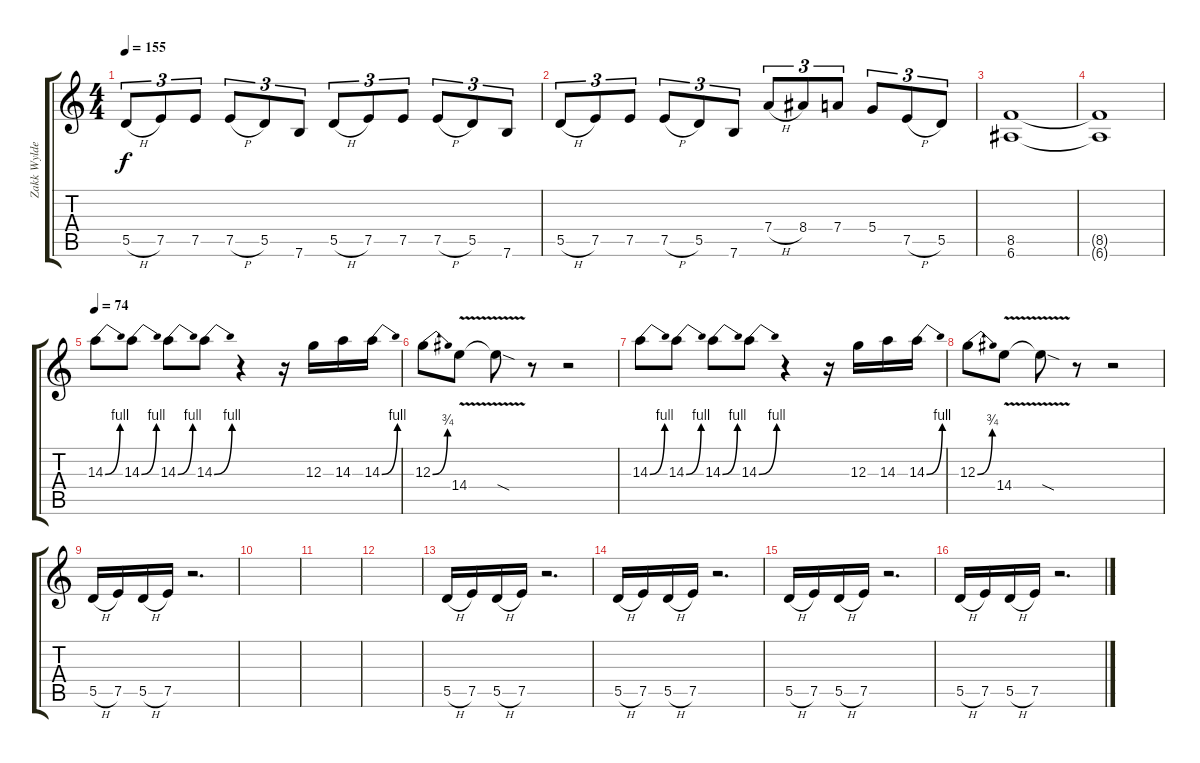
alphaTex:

\track ("Zakk Wylde Guitar 2" "Zakk Wylde") {instrument distortionguitar}
\staff {score tabs}
\tuning (E4 B3 G3 D3 A2 E2) {hide}
\ts (4 4)
\tempo 155
\clef g2
\ks c
5.5{h}.8{tu (3 2) dy f} 7.5.8{tu (3 2)} 7.5.8{tu (3 2)} 7.5{h}.8{tu (3 2)} 5.5.8{tu (3 2)} 7.6.8{tu (3 2)} 5.5{h}.8{tu (3 2)} 7.5.8{tu (3 2)} 7.5.8{tu (3 2)} 7.5{h}.8{tu (3 2)} 5.5.8{tu (3 2)} 7.6.8{tu (3 2)} |
5.5{h}.8{tu (3 2)} 7.5.8{tu (3 2)} 7.5.8{tu (3 2)} 7.5{h}.8{tu (3 2)} 5.5.8{tu (3 2)} 7.6.8{tu (3 2)} 7.4{h}.8{tu (3 2)} 8.4.8{tu (3 2)} 7.4.8{tu (3 2)} 5.4.8{tu (3 2)} 7.5{h}.8{tu (3 2)} 5.5.8{tu (3 2)} |
(8.5 6.6).1 |
(8.5{t} 6.6{t}).1 |
\tempo 74
14.3{be (bend 0 0 60 4)}.8 14.3{be (bend 0 0 60 4)}.8 14.3{be (bend 0 0 60 4)}.8 14.3{be (bend 0 0 60 4)}.8 r.4 r.16 12.3.16 14.3.16 14.3{be (bend 0 0 60 4)}.16 |
12.3{be (bend 0 0 60 3)}.8 14.4{v}.8 14.4{sod t}.8 r.8 r.2 |
14.3{be (bend 0 0 60 4)}.8 14.3{be (bend 0 0 60 4)}.8 14.3{be (bend 0 0 60 4)}.8 14.3{be (bend 0 0 60 4)}.8 r.4 r.16 12.3.16 14.3.16 14.3{be (bend 0 0 60 4)}.16 |
12.3{be (bend 0 0 60 3)}.8 14.4{v}.8 14.4{sod t}.8 r.8 r.2 |
5.5{h}.16 7.5.16 5.5{h}.16 7.5.16 r.2{d} |
|
|
|
5.5{h}.16 7.5.16 5.5{h}.16 7.5.16 r.2{d} |
5.5{h}.16 7.5.16 5.5{h}.16 7.5.16 r.2{d} |
5.5{h}.16 7.5.16 5.5{h}.16 7.5.16 r.2{d} |
5.5{h}.16 7.5.16 5.5{h}.16 7.5.16 r.2{d}
